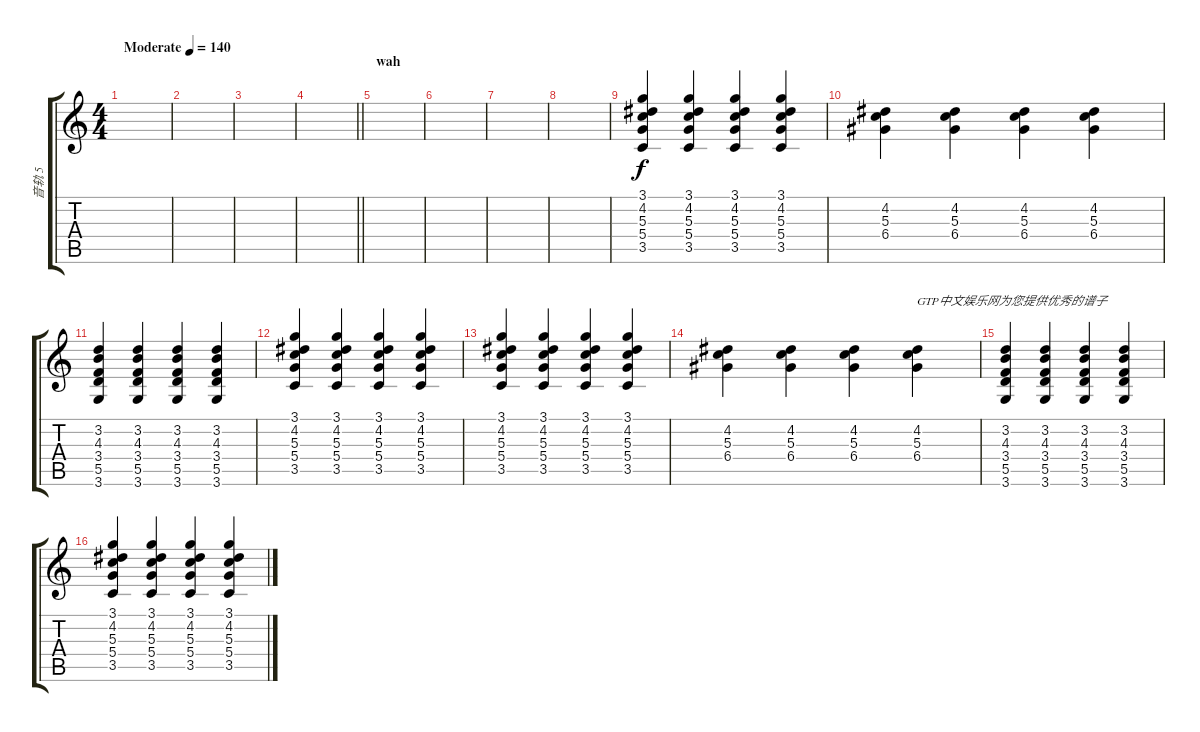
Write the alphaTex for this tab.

\track ("音轨 5" "音轨 5") {instrument acousticguitarsteel}
\staff {score tabs}
\tuning (E4 B3 G3 D3 A2 E2) {hide}
\ts (4 4)
\tempo (140 "Moderate")
\clef g2
\ks c
|
|
|
\barLineRight lightlight
|
\section ("" "wah")
|
|
|
|
(3.1 4.2 5.3 5.4 3.5).4 (3.1 4.2 5.3 5.4 3.5).4 (3.1 4.2 5.3 5.4 3.5).4 (3.1 4.2 5.3 5.4 3.5).4 |
(4.2 5.3 6.4).4 (4.2 5.3 6.4).4 (4.2 5.3 6.4).4 (4.2 5.3 6.4).4 |
(3.2 4.3 3.4 5.5 3.6).4 (3.2 4.3 3.4 5.5 3.6).4 (3.2 4.3 3.4 5.5 3.6).4 (3.2 4.3 3.4 5.5 3.6).4 |
(3.1 4.2 5.3 5.4 3.5).4 (3.1 4.2 5.3 5.4 3.5).4 (3.1 4.2 5.3 5.4 3.5).4 (3.1 4.2 5.3 5.4 3.5).4 |
(3.1 4.2 5.3 5.4 3.5).4 (3.1 4.2 5.3 5.4 3.5).4 (3.1 4.2 5.3 5.4 3.5).4 (3.1 4.2 5.3 5.4 3.5).4 |
(4.2 5.3 6.4).4 (4.2 5.3 6.4).4 (4.2 5.3 6.4).4 (4.2 5.3 6.4).4{txt "GTP中文娱乐网为您提供优秀的谱子"} |
(3.2 4.3 3.4 5.5 3.6).4 (3.2 4.3 3.4 5.5 3.6).4 (3.2 4.3 3.4 5.5 3.6).4 (3.2 4.3 3.4 5.5 3.6).4 |
(3.1 4.2 5.3 5.4 3.5).4 (3.1 4.2 5.3 5.4 3.5).4 (3.1 4.2 5.3 5.4 3.5).4 (3.1 4.2 5.3 5.4 3.5).4
